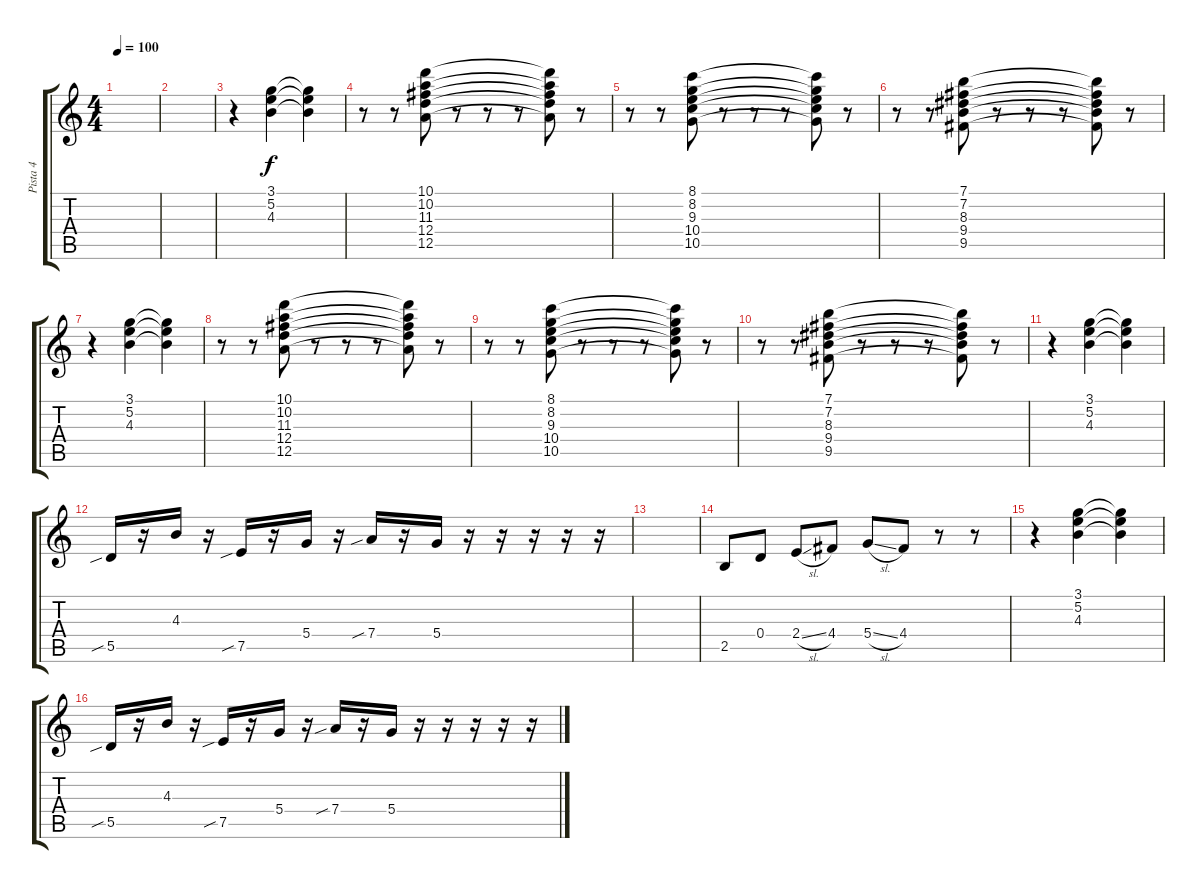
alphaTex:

\track ("Pista 4" "Pista 4") {instrument distortionguitar}
\staff {score tabs}
\tuning (E4 B3 G3 D3 A2 E2) {hide}
\ts (4 4)
\tempo 100
\clef g2
\ks c
|
|
r.4 (3.1 5.2 4.3).4 (3.1{t} 5.2{t} 4.3{t}).4 |
r.8 r.8 (10.1 10.2 11.3 12.4 12.5).8 r.8 r.8 r.8 (10.1{t} 10.2{t} 11.3{t} 12.4{t} 12.5{t}).8 r.8 |
r.8 r.8 (8.1 8.2 9.3 10.4 10.5).8 r.8 r.8 r.8 (8.1{t} 8.2{t} 9.3{t} 10.4{t} 10.5{t}).8 r.8 |
r.8 r.8 (7.1 7.2 8.3 9.4 9.5).8 r.8 r.8 r.8 (7.1{t} 7.2{t} 8.3{t} 9.4{t} 9.5{t}).8 r.8 |
r.4 (3.1 5.2 4.3).4 (3.1{t} 5.2{t} 4.3{t}).4 |
r.8 r.8 (10.1 10.2 11.3 12.4 12.5).8 r.8 r.8 r.8 (10.1{t} 10.2{t} 11.3{t} 12.4{t} 12.5{t}).8 r.8 |
r.8 r.8 (8.1 8.2 9.3 10.4 10.5).8 r.8 r.8 r.8 (8.1{t} 8.2{t} 9.3{t} 10.4{t} 10.5{t}).8 r.8 |
r.8 r.8 (7.1 7.2 8.3 9.4 9.5).8 r.8 r.8 r.8 (7.1{t} 7.2{t} 8.3{t} 9.4{t} 9.5{t}).8 r.8 |
r.4 (3.1 5.2 4.3).4 (3.1{t} 5.2{t} 4.3{t}).4 |
5.5{sib}.16 r.16 4.3.16 r.16 7.5{sib}.16 r.16 5.4.16 r.16 7.4{sib}.16 r.16 5.4.16 r.16 r.16 r.16 r.16 r.16 |
|
2.5.8 0.4.8 2.4{sl}.8 4.4.8 5.4{sl}.8 4.4.8 r.8 r.8 |
r.4 (3.1 5.2 4.3).4 (3.1{t} 5.2{t} 4.3{t}).4 |
5.5{sib}.16 r.16 4.3.16 r.16 7.5{sib}.16 r.16 5.4.16 r.16 7.4{sib}.16 r.16 5.4.16 r.16 r.16 r.16 r.16 r.16
